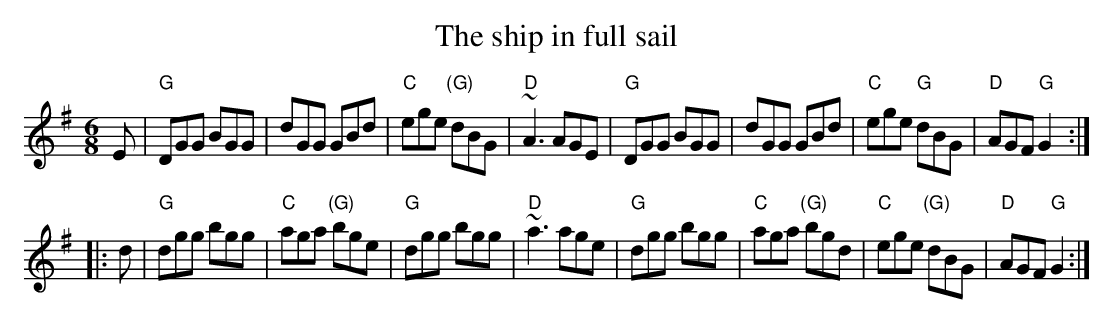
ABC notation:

X:1
T:The ship in full sail
M:6/8
L:1/8
K:G
E|\
"G"DGG BGG|dGG GBd|"C"ege "(G)"dBG|"D"~A3 AGE|\
"G"DGG BGG|dGG GBd|"C"ege "G"dBG|"D"AGF "G"G2:|
|:d|\
"G"dgg bgg|"C"aga "(G)"bge|"G"dgg bgg|"D"~a3 age|\
"G"dgg bgg|"C"aga "(G)"bgd|"C"ege "(G)"dBG|"D"AGF "G"G2:|
